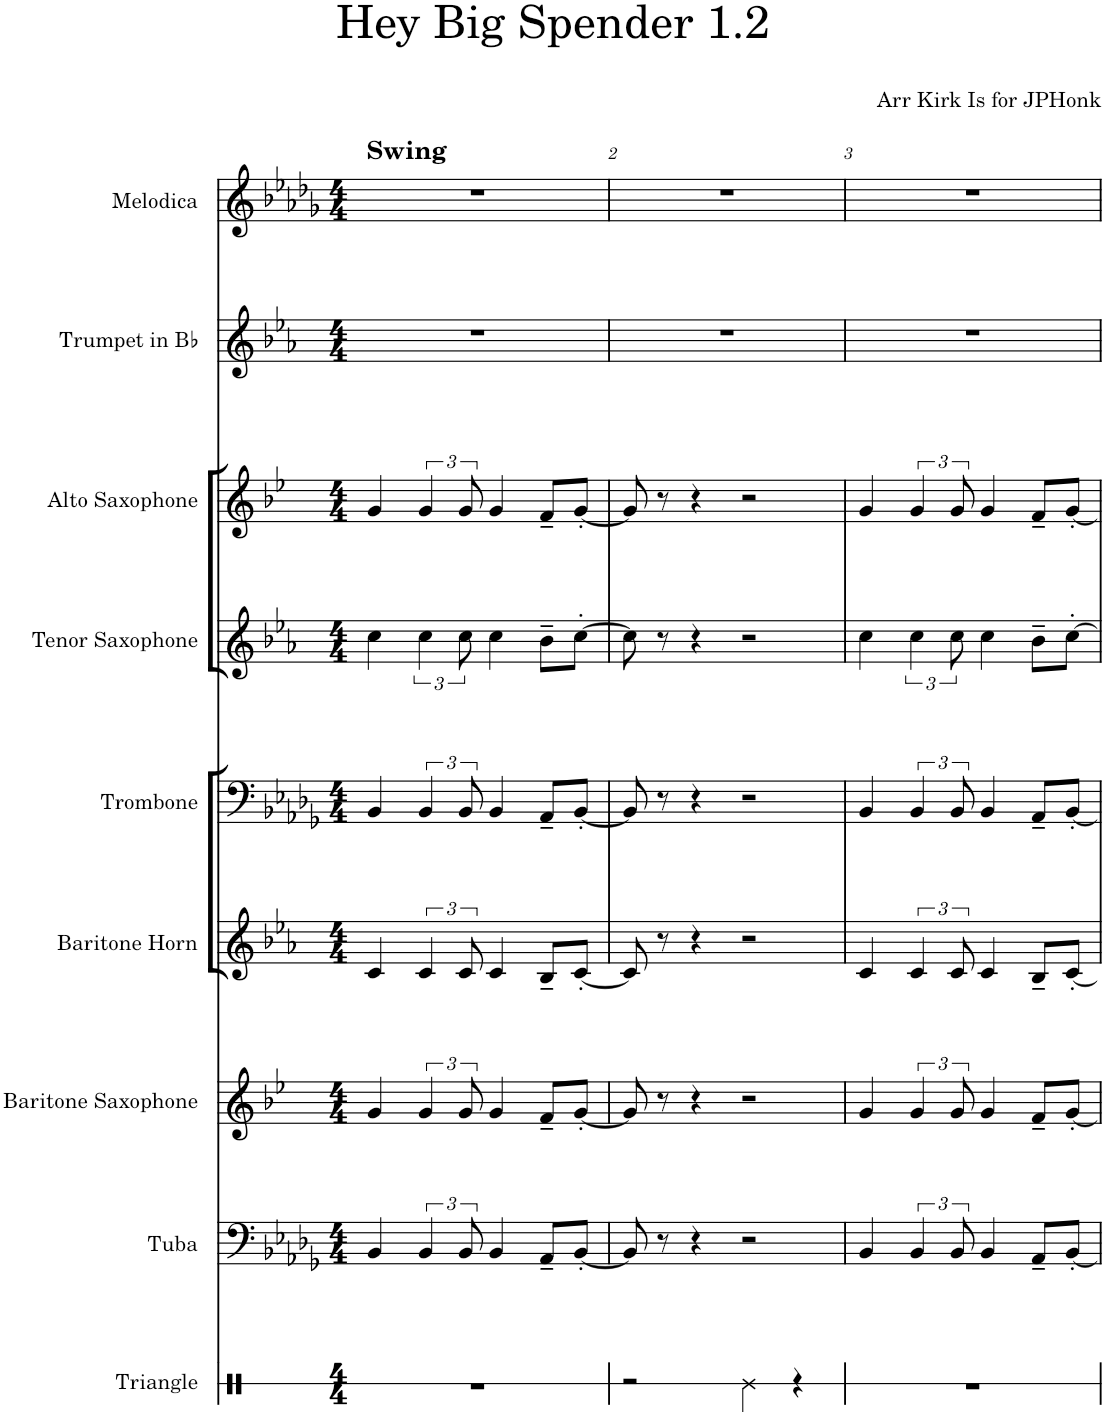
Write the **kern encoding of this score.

**kern	**kern	**kern	**kern	**kern	**kern	**kern	**kern	**kern
*part9	*part8	*part7	*part6	*part5	*part4	*part3	*part2	*part1
*staff9	*staff8	*staff7	*staff6	*staff5	*staff4	*staff3	*staff2	*staff1
*I"Triangle	*I"Tuba	*I"Baritone Saxophone	*I"Baritone Horn	*I"Trombone	*I"Tenor Saxophone	*I"Alto Saxophone	*I"Trumpet in Bb	*I"Melodica
*I'Trgl.	*I'Tba.	*I'Bar. Sax.	*I'Bar. Hn.	*I'Tbn.	*I'T. Sax.	*I'A. Sax.	*I'Tpt. in Bb	*I'Mel.
*stria1	*	*	*	*	*	*	*	*
*clefX	*clefF4	*clefG2	*clefG2	*clefF4	*clefG2	*clefG2	*clefG2	*clefG2
*	*	*Trd12c21	*Trd8c14	*	*Trd8c14	*Trd5c9	*Trd1c2	*
*k[]	*k[b-e-a-d-g-]	*k[b-e-]	*k[b-e-a-]	*k[b-e-a-d-g-]	*k[b-e-a-]	*k[b-e-]	*k[b-e-a-]	*k[b-e-a-d-g-]
*M4/4	*M4/4	*M4/4	*M4/4	*M4/4	*M4/4	*M4/4	*M4/4	*M4/4
=1	=1	=1	=1	=1	=1	=1	=1	=1
!	!	!	!	!	!	!	!	!LO:TX:a:B:t=Swing
1r	4BB-/	4g/	4c/	4BB-/	4cc\	4g/	1r	1r
.	6BB-/	6g/	6c/	6BB-/	6cc\	6g/	.	.
.	12BB-/	12g/	12c/	12BB-/	12cc\	12g/	.	.
.	4BB-/	4g/	4c/	4BB-/	4cc\	4g/	.	.
.	8AA-~/L	8f~/L	8B-~/L	8AA-~/L	8b-~\L	8f~/L	.	.
.	[8BB-'/J	[8g'/J	[8c'/J	[8BB-'/J	[8cc'\J	[8g'/J	.	.
=2	=2	=2	=2	=2	=2	=2	=2	=2
2r	8BB-/]	8g/]	8c/]	8BB-/]	8cc\]	8g/]	1r	1r
.	8r	8r	8r	8r	8r	8r	.	.
.	4r	4r	4r	4r	4r	4r	.	.
4Re\	2r	2r	2r	2r	2r	2r	.	.
4r	.	.	.	.	.	.	.	.
=3	=3	=3	=3	=3	=3	=3	=3	=3
1r	4BB-/	4g/	4c/	4BB-/	4cc\	4g/	1r	1r
.	6BB-/	6g/	6c/	6BB-/	6cc\	6g/	.	.
.	12BB-/	12g/	12c/	12BB-/	12cc\	12g/	.	.
.	4BB-/	4g/	4c/	4BB-/	4cc\	4g/	.	.
.	8AA-~/L	8f~/L	8B-~/L	8AA-~/L	8b-~\L	8f~/L	.	.
.	[8BB-'/J	[8g'/J	[8c'/J	[8BB-'/J	[8cc'\J	[8g'/J	.	.
=	=	=	=	=	=	=	=	=
*-	*-	*-	*-	*-	*-	*-	*-	*-
